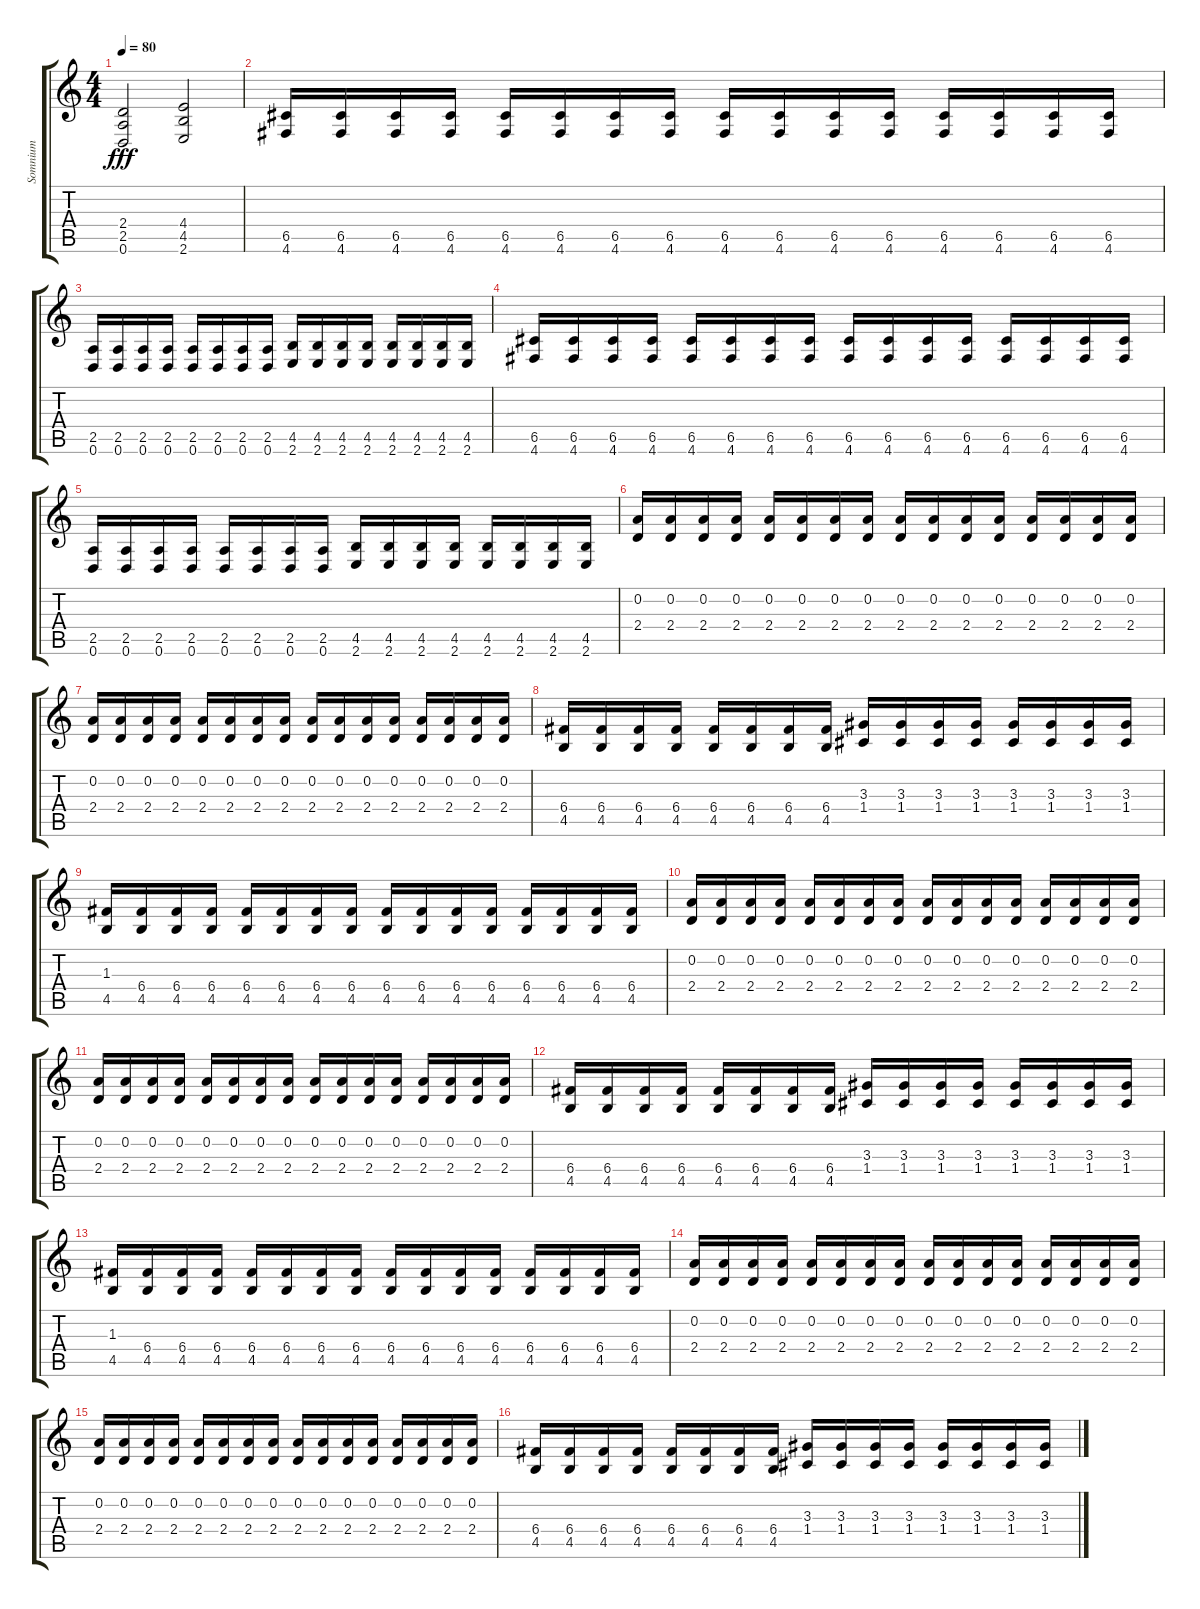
\track ("Somnium" "Somnium") {instrument distortionguitar}
\staff {score tabs}
\tuning (D4 A3 F3 C3 G2 D2) {hide}
\ts (4 4)
\tempo 80
\clef g2
\ks c
(2.4 2.5 0.6).2{dy fff} (4.4 4.5 2.6).2 |
(6.5 4.6).16 (6.5 4.6).16 (6.5 4.6).16 (6.5 4.6).16 (6.5 4.6).16 (6.5 4.6).16 (6.5 4.6).16 (6.5 4.6).16 (6.5 4.6).16 (6.5 4.6).16 (6.5 4.6).16 (6.5 4.6).16 (6.5 4.6).16 (6.5 4.6).16 (6.5 4.6).16 (6.5 4.6).16 |
(2.5 0.6).16 (2.5 0.6).16 (2.5 0.6).16 (2.5 0.6).16 (2.5 0.6).16 (2.5 0.6).16 (2.5 0.6).16 (2.5 0.6).16 (4.5 2.6).16 (4.5 2.6).16 (4.5 2.6).16 (4.5 2.6).16 (4.5 2.6).16 (4.5 2.6).16 (4.5 2.6).16 (4.5 2.6).16 |
(6.5 4.6).16 (6.5 4.6).16 (6.5 4.6).16 (6.5 4.6).16 (6.5 4.6).16 (6.5 4.6).16 (6.5 4.6).16 (6.5 4.6).16 (6.5 4.6).16 (6.5 4.6).16 (6.5 4.6).16 (6.5 4.6).16 (6.5 4.6).16 (6.5 4.6).16 (6.5 4.6).16 (6.5 4.6).16 |
(2.5 0.6).16 (2.5 0.6).16 (2.5 0.6).16 (2.5 0.6).16 (2.5 0.6).16 (2.5 0.6).16 (2.5 0.6).16 (2.5 0.6).16 (4.5 2.6).16 (4.5 2.6).16 (4.5 2.6).16 (4.5 2.6).16 (4.5 2.6).16 (4.5 2.6).16 (4.5 2.6).16 (4.5 2.6).16 |
(0.2 2.4).16 (0.2 2.4).16 (0.2 2.4).16 (0.2 2.4).16 (0.2 2.4).16 (0.2 2.4).16 (0.2 2.4).16 (0.2 2.4).16 (0.2 2.4).16 (0.2 2.4).16 (0.2 2.4).16 (0.2 2.4).16 (0.2 2.4).16 (0.2 2.4).16 (0.2 2.4).16 (0.2 2.4).16 |
(0.2 2.4).16 (0.2 2.4).16 (0.2 2.4).16 (0.2 2.4).16 (0.2 2.4).16 (0.2 2.4).16 (0.2 2.4).16 (0.2 2.4).16 (0.2 2.4).16 (0.2 2.4).16 (0.2 2.4).16 (0.2 2.4).16 (0.2 2.4).16 (0.2 2.4).16 (0.2 2.4).16 (0.2 2.4).16 |
(6.4 4.5).16 (6.4 4.5).16 (6.4 4.5).16 (6.4 4.5).16 (6.4 4.5).16 (6.4 4.5).16 (6.4 4.5).16 (6.4 4.5).16 (3.3 1.4).16 (3.3 1.4).16 (3.3 1.4).16 (3.3 1.4).16 (3.3 1.4).16 (3.3 1.4).16 (3.3 1.4).16 (3.3 1.4).16 |
(1.3 4.5).16 (6.4 4.5).16 (6.4 4.5).16 (6.4 4.5).16 (6.4 4.5).16 (6.4 4.5).16 (6.4 4.5).16 (6.4 4.5).16 (6.4 4.5).16 (6.4 4.5).16 (6.4 4.5).16 (6.4 4.5).16 (6.4 4.5).16 (6.4 4.5).16 (6.4 4.5).16 (6.4 4.5).16 |
(0.2 2.4).16 (0.2 2.4).16 (0.2 2.4).16 (0.2 2.4).16 (0.2 2.4).16 (0.2 2.4).16 (0.2 2.4).16 (0.2 2.4).16 (0.2 2.4).16 (0.2 2.4).16 (0.2 2.4).16 (0.2 2.4).16 (0.2 2.4).16 (0.2 2.4).16 (0.2 2.4).16 (0.2 2.4).16 |
(0.2 2.4).16 (0.2 2.4).16 (0.2 2.4).16 (0.2 2.4).16 (0.2 2.4).16 (0.2 2.4).16 (0.2 2.4).16 (0.2 2.4).16 (0.2 2.4).16 (0.2 2.4).16 (0.2 2.4).16 (0.2 2.4).16 (0.2 2.4).16 (0.2 2.4).16 (0.2 2.4).16 (0.2 2.4).16 |
(6.4 4.5).16 (6.4 4.5).16 (6.4 4.5).16 (6.4 4.5).16 (6.4 4.5).16 (6.4 4.5).16 (6.4 4.5).16 (6.4 4.5).16 (3.3 1.4).16 (3.3 1.4).16 (3.3 1.4).16 (3.3 1.4).16 (3.3 1.4).16 (3.3 1.4).16 (3.3 1.4).16 (3.3 1.4).16 |
(1.3 4.5).16 (6.4 4.5).16 (6.4 4.5).16 (6.4 4.5).16 (6.4 4.5).16 (6.4 4.5).16 (6.4 4.5).16 (6.4 4.5).16 (6.4 4.5).16 (6.4 4.5).16 (6.4 4.5).16 (6.4 4.5).16 (6.4 4.5).16 (6.4 4.5).16 (6.4 4.5).16 (6.4 4.5).16 |
(0.2 2.4).16 (0.2 2.4).16 (0.2 2.4).16 (0.2 2.4).16 (0.2 2.4).16 (0.2 2.4).16 (0.2 2.4).16 (0.2 2.4).16 (0.2 2.4).16 (0.2 2.4).16 (0.2 2.4).16 (0.2 2.4).16 (0.2 2.4).16 (0.2 2.4).16 (0.2 2.4).16 (0.2 2.4).16 |
(0.2 2.4).16 (0.2 2.4).16 (0.2 2.4).16 (0.2 2.4).16 (0.2 2.4).16 (0.2 2.4).16 (0.2 2.4).16 (0.2 2.4).16 (0.2 2.4).16 (0.2 2.4).16 (0.2 2.4).16 (0.2 2.4).16 (0.2 2.4).16 (0.2 2.4).16 (0.2 2.4).16 (0.2 2.4).16 |
(6.4 4.5).16 (6.4 4.5).16 (6.4 4.5).16 (6.4 4.5).16 (6.4 4.5).16 (6.4 4.5).16 (6.4 4.5).16 (6.4 4.5).16 (3.3 1.4).16 (3.3 1.4).16 (3.3 1.4).16 (3.3 1.4).16 (3.3 1.4).16 (3.3 1.4).16 (3.3 1.4).16 (3.3 1.4).16
